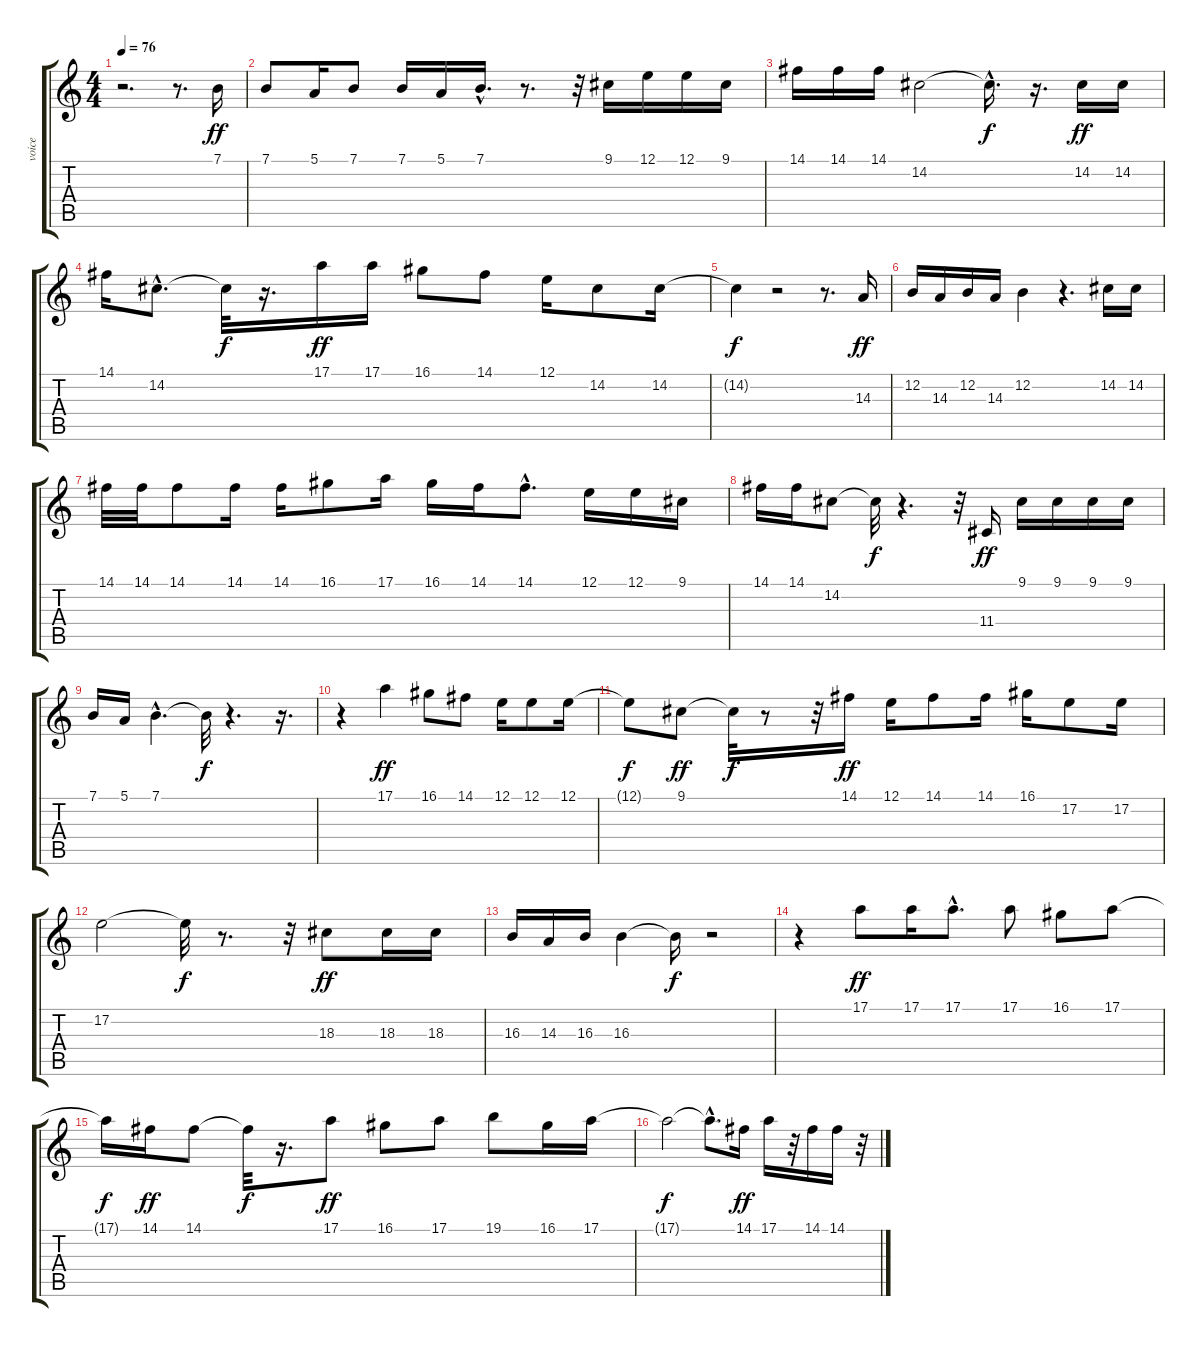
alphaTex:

\track ("voice" "voice") {instrument sopranosax}
\staff {score tabs}
\tuning (E4 B3 G3 D3 A2 E2) {hide}
\ts (4 4)
\tempo 76
\clef g2
\ks c
r.2{d dy f} r.8{d} 7.1.16{dy ff} |
7.1.8 5.1.16 7.1.8 7.1.16 5.1.16 7.1{hac}.16{d} r.8{d} r.32 9.1.16 12.1.16 12.1.16 9.1.16 |
14.1.16 14.1.16 14.1.16 14.2.2 14.2{hac t}.16{d dy f} r.16{d} 14.2.16{dy ff} 14.2.16 |
14.1.16 14.2{hac}.8{d} 14.2{t}.32{dy f} r.16{d} 17.1.16{dy ff} 17.1.16 16.1.8 14.1.8 12.1.16 14.2.8 14.2.16 |
14.2{t}.4{dy f} r.2 r.8{d} 14.3.16{dy ff} |
12.2.16 14.3.16 12.2.16 14.3.16 12.2.4 r.4{d} 14.2.16 14.2.16 |
14.1.32 14.1.32 14.1.8 14.1.16 14.1.16 16.1.8 17.1.16 16.1.16 14.1.16 14.1{hac}.8{d} 12.1.16 12.1.16 9.1.16 |
14.1.16 14.1.16 14.2.8 14.2{t}.32{dy f} r.4{d} r.32 11.4.16{dy ff} 9.1.16 9.1.16 9.1.16 9.1.16 |
7.1.16 5.1.16 7.1{hac}.4{d} 7.1{t}.32{dy f} r.4{d} r.16{d} |
r.4 17.1.4{dy ff} 16.1.8 14.1.8 12.1.16 12.1.8 12.1.16 |
12.1{t}.8{dy f} 9.1.8{dy ff} 9.1{t}.32{dy f} r.8 r.32 14.1.16{dy ff} 12.1.16 14.1.8 14.1.16 16.1.16 17.2.8 17.2.16 |
17.2.2 17.2{t}.32{dy f} r.8{d} r.32 18.3.8{dy ff} 18.3.16 18.3.16 |
16.3.16 14.3.16 16.3.16 16.3.4 16.3{t}.16{dy f} r.2 |
r.4 17.1.8{dy ff} 17.1.16 17.1{hac}.8{d} 17.1.8 16.1.8 17.1.8 |
17.1{t}.16{dy f} 14.1.16{dy ff} 14.1.8 14.1{t}.32{dy f} r.16{d} 17.1.8{dy ff} 16.1.8 17.1.8 19.1.8 16.1.16 17.1.16 |
17.1{t}.2{dy f} 17.1{hac t}.8{d} 14.1.16{dy ff} 17.1.16 r.32 14.1.16 14.1.16 r.32
